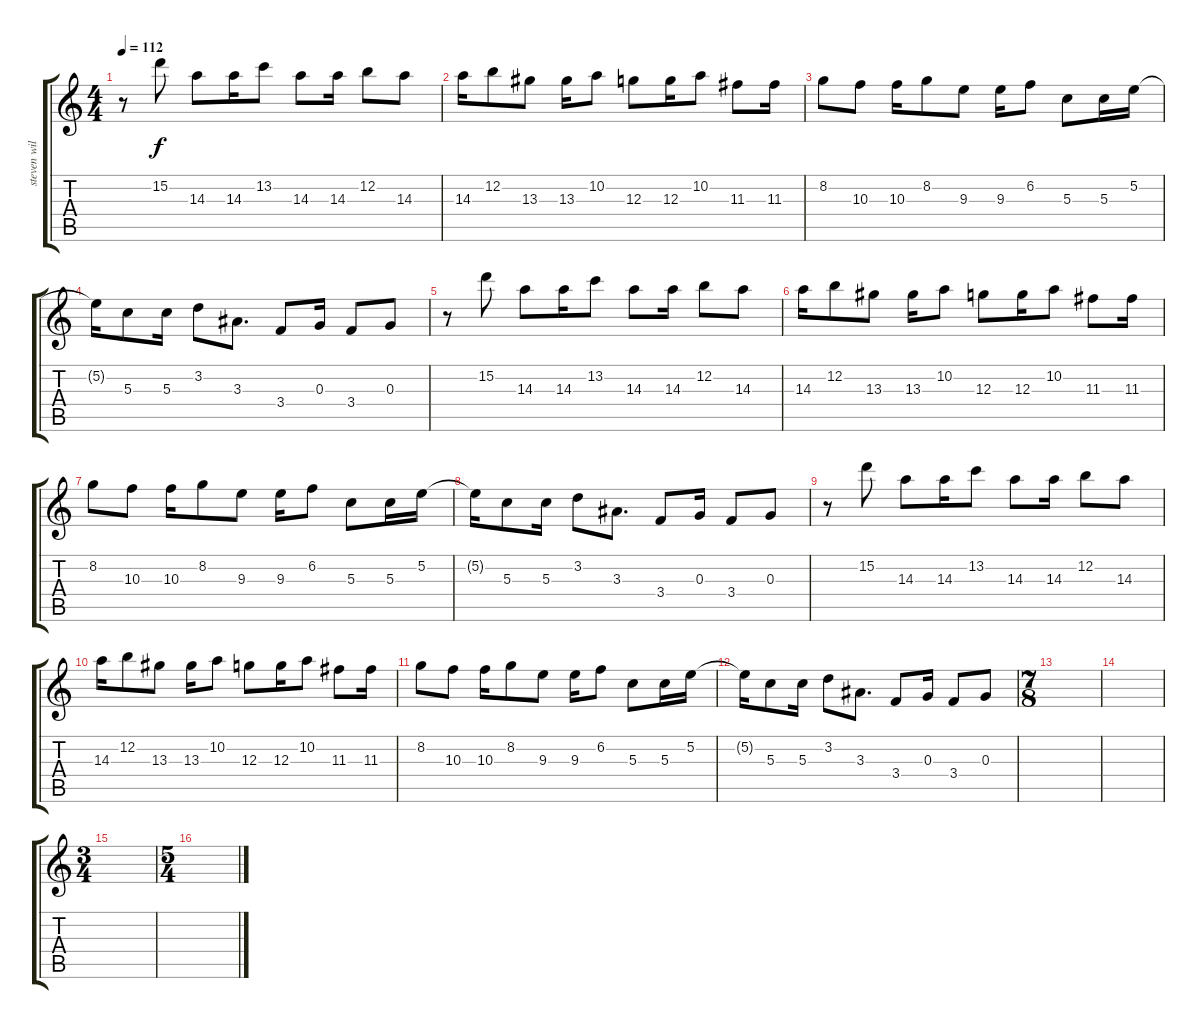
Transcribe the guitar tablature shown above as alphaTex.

\track ("steven wilson (acoustic)" "steven wil") {instrument acousticguitarsteel}
\staff {score tabs}
\tuning (E4 B3 G3 D3 A2 D2) {hide}
\ts (4 4)
\tempo 112
\clef g2
\ks c
r.8{dy f} 15.2.8 14.3.8 14.3.16 13.2.8 14.3.8 14.3.16 12.2.8 14.3.8 |
14.3.16 12.2.8 13.3.8 13.3.16 10.2.8 12.3.8 12.3.16 10.2.8 11.3.8 11.3.16 |
8.2.8 10.3.8 10.3.16 8.2.8 9.3.8 9.3.16 6.2.8 5.3.8 5.3.16 5.2.16 |
5.2{t}.16 5.3.8 5.3.16 3.2.8 3.3.8{d} 3.4.8 0.3.16 3.4.8 0.3.8 |
r.8 15.2.8 14.3.8 14.3.16 13.2.8 14.3.8 14.3.16 12.2.8 14.3.8 |
14.3.16 12.2.8 13.3.8 13.3.16 10.2.8 12.3.8 12.3.16 10.2.8 11.3.8 11.3.16 |
8.2.8 10.3.8 10.3.16 8.2.8 9.3.8 9.3.16 6.2.8 5.3.8 5.3.16 5.2.16 |
5.2{t}.16 5.3.8 5.3.16 3.2.8 3.3.8{d} 3.4.8 0.3.16 3.4.8 0.3.8 |
r.8 15.2.8 14.3.8 14.3.16 13.2.8 14.3.8 14.3.16 12.2.8 14.3.8 |
14.3.16 12.2.8 13.3.8 13.3.16 10.2.8 12.3.8 12.3.16 10.2.8 11.3.8 11.3.16 |
8.2.8 10.3.8 10.3.16 8.2.8 9.3.8 9.3.16 6.2.8 5.3.8 5.3.16 5.2.16 |
5.2{t}.16 5.3.8 5.3.16 3.2.8 3.3.8{d} 3.4.8 0.3.16 3.4.8 0.3.8 |
\ts (7 8)
|
|
\ts (3 4)
|
\ts (5 4)
